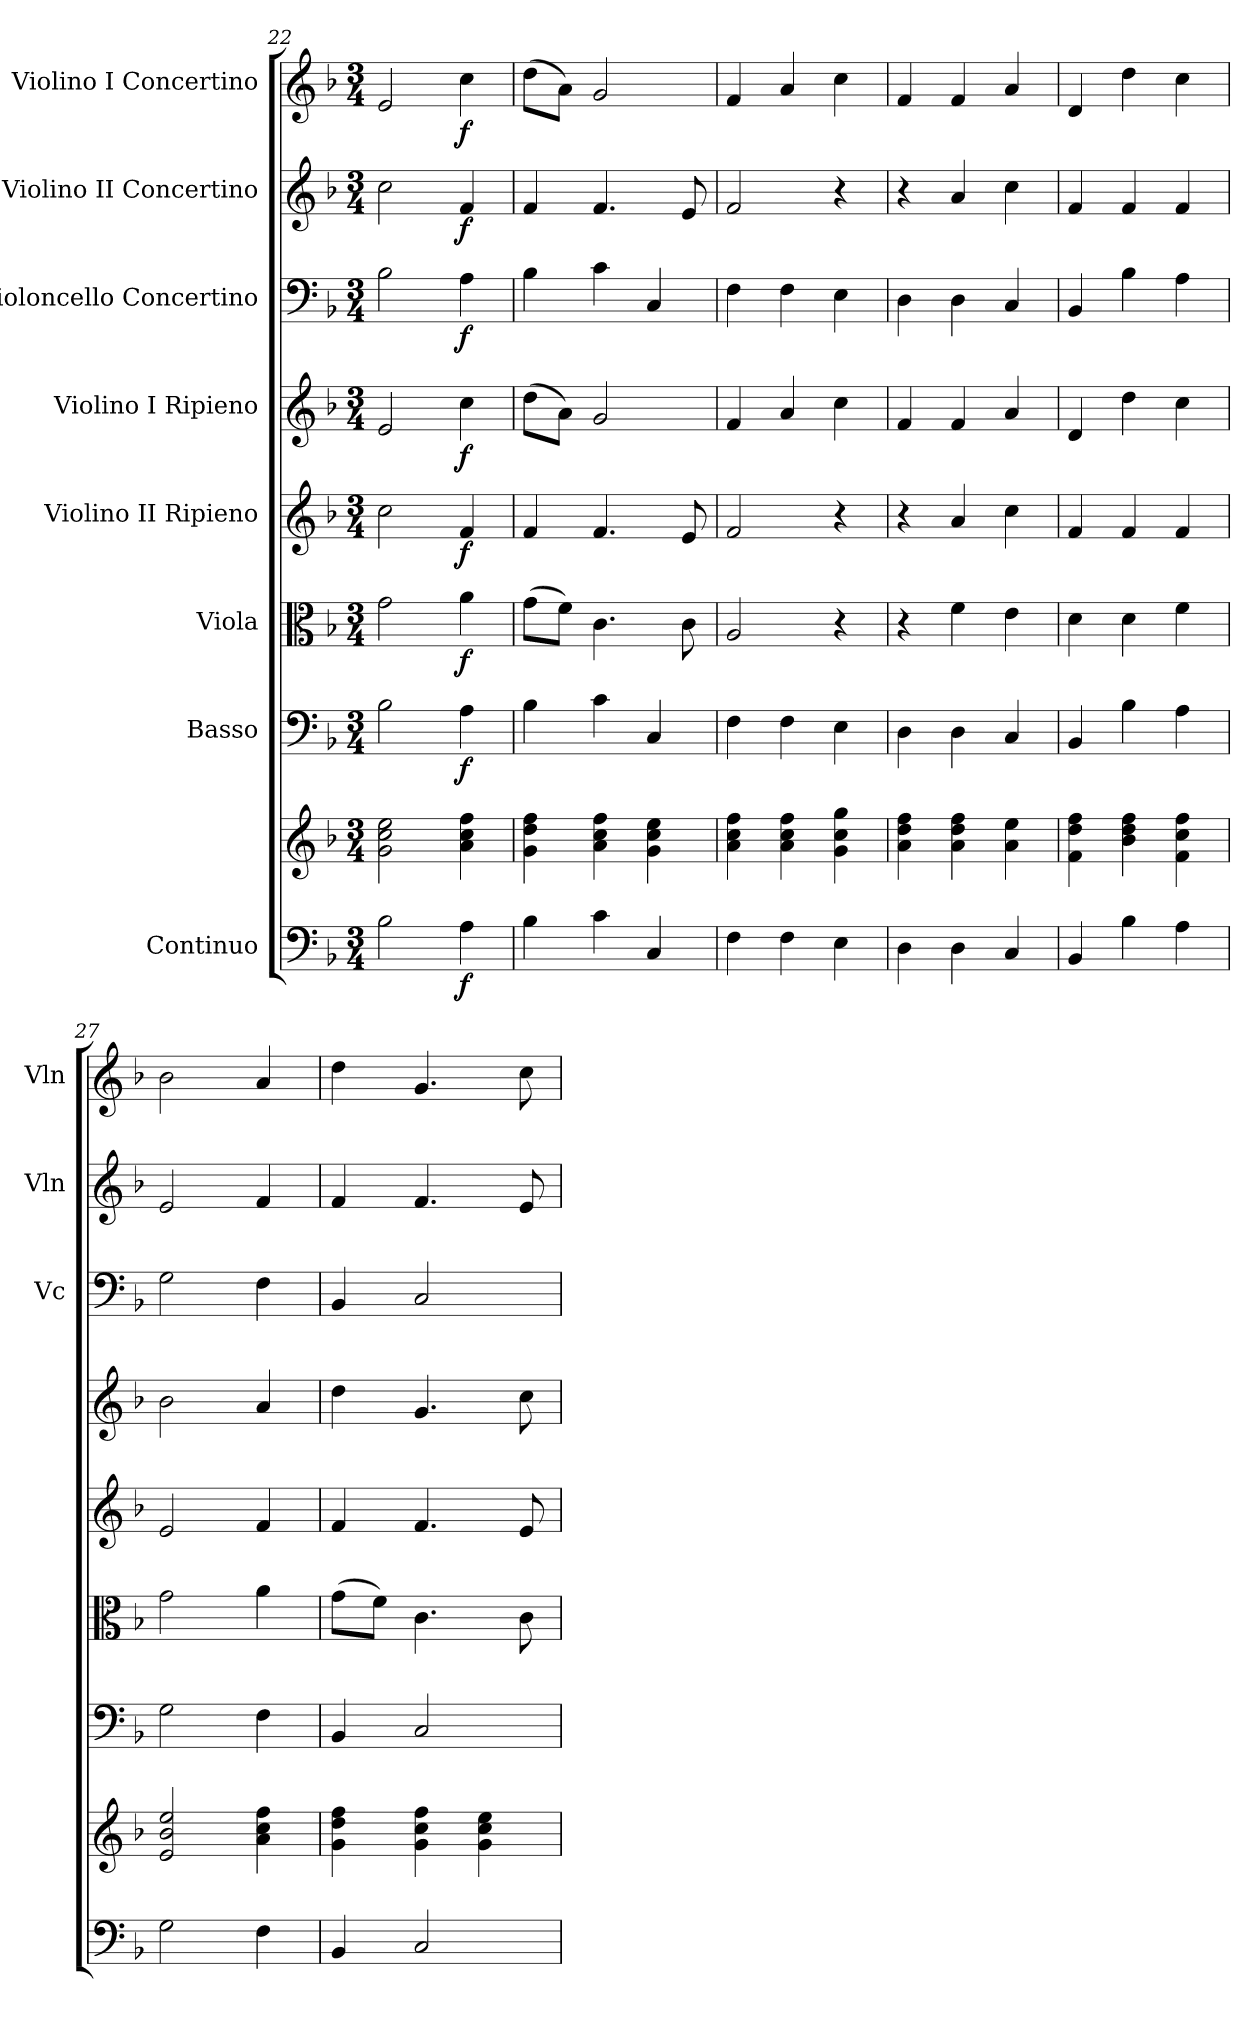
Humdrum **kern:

**kern	**kern	**dynam	**kern	**dynam	**kern	**dynam	**kern	**dynam	**kern	**dynam	**kern	**dynam	**kern	**dynam	**kern	**dynam
*part8	*part8	*part8	*part7	*part7	*part6	*part6	*part5	*part5	*part4	*part4	*part3	*part3	*part2	*part2	*part1	*part1
*staff9	*staff8	*staff8/9	*staff7	*staff7	*staff6	*staff6	*staff5	*staff5	*staff4	*staff4	*staff3	*staff3	*staff2	*staff2	*staff1	*staff1
*I"Continuo	*	*	*I"Basso	*	*I"Viola	*	*I"Violino II Ripieno	*	*I"Violino I Ripieno	*	*I"Violoncello Concertino	*	*I"Violino II Concertino	*	*I"Violino I Concertino	*
*	*	*	*	*	*	*	*	*	*	*	*I'Vc	*	*I'Vln	*	*I'Vln	*
!!LO:LB:g=z
*clefF4	*clefG2	*	*clefF4	*	*clefC3	*	*clefG2	*	*clefG2	*	*clefF4	*	*clefG2	*	*clefG2	*
*k[b-]	*k[b-]	*	*k[b-]	*	*k[b-]	*	*k[b-]	*	*k[b-]	*	*k[b-]	*	*k[b-]	*	*k[b-]	*
*M3/4	*M3/4	*	*M3/4	*	*M3/4	*	*M3/4	*	*M3/4	*	*M3/4	*	*M3/4	*	*M3/4	*
=22	=22	=22	=22	=22	=22	=22	=22	=22	=22	=22	=22	=22	=22	=22	=22	=22
2B-\	2g\ 2cc\ 2ee\	.	2B-\	.	2g\	.	2cc\	.	2e/	.	2B-\	.	2cc\	.	2e/	.
!	!	!LO:DY:b=2	!	!LO:DY:b	!	!LO:DY:b	!	!LO:DY:b	!	!LO:DY:b	!	!LO:DY:b	!	!LO:DY:b	!	!LO:DY:b
4A\	4a\ 4cc\ 4ff\	f	4A\	f	4a\	f	4f/	f	4cc\	f	4A\	f	4f/	f	4cc\	f
=23	=23	=23	=23	=23	=23	=23	=23	=23	=23	=23	=23	=23	=23	=23	=23	=23
4B-\	4g\ 4dd\ 4ff\	.	4B-\	.	(>8g\L	.	4f/	.	(>8dd\L	.	4B-\	.	4f/	.	(>8dd\L	.
.	.	.	.	.	8f\J)	.	.	.	8a\J)	.	.	.	.	.	8a\J)	.
4c\	4a\ 4cc\ 4ff\	.	4c\	.	4.c\	.	4.f/	.	2g/	.	4c\	.	4.f/	.	2g/	.
4C/	4g\ 4cc\ 4ee\	.	4C/	.	.	.	.	.	.	.	4C/	.	.	.	.	.
.	.	.	.	.	8c\	.	8e/	.	.	.	.	.	8e/	.	.	.
=24	=24	=24	=24	=24	=24	=24	=24	=24	=24	=24	=24	=24	=24	=24	=24	=24
4F\	4a\ 4cc\ 4ff\	.	4F\	.	2A/	.	2f/	.	4f/	.	4F\	.	2f/	.	4f/	.
4F\	4a\ 4cc\ 4ff\	.	4F\	.	.	.	.	.	4a/	.	4F\	.	.	.	4a/	.
4E\	4g\ 4cc\ 4gg\	.	4E\	.	4r	.	4r	.	4cc\	.	4E\	.	4r	.	4cc\	.
=25	=25	=25	=25	=25	=25	=25	=25	=25	=25	=25	=25	=25	=25	=25	=25	=25
4D\	4a\ 4dd\ 4ff\	.	4D\	.	4r	.	4r	.	4f/	.	4D\	.	4r	.	4f/	.
4D\	4a\ 4dd\ 4ff\	.	4D\	.	4f\	.	4a/	.	4f/	.	4D\	.	4a/	.	4f/	.
4C/	4a\ 4ee\	.	4C/	.	4e\	.	4cc\	.	4a/	.	4C/	.	4cc\	.	4a/	.
=26	=26	=26	=26	=26	=26	=26	=26	=26	=26	=26	=26	=26	=26	=26	=26	=26
4BB-/	4f\ 4dd\ 4ff\	.	4BB-/	.	4d\	.	4f/	.	4d/	.	4BB-/	.	4f/	.	4d/	.
4B-\	4b-\ 4dd\ 4ff\	.	4B-\	.	4d\	.	4f/	.	4dd\	.	4B-\	.	4f/	.	4dd\	.
4A\	4f\ 4cc\ 4ff\	.	4A\	.	4f\	.	4f/	.	4cc\	.	4A\	.	4f/	.	4cc\	.
=27	=27	=27	=27	=27	=27	=27	=27	=27	=27	=27	=27	=27	=27	=27	=27	=27
2G\	2e/ 2b-/ 2ee/	.	2G\	.	2g\	.	2e/	.	2b-\	.	2G\	.	2e/	.	2b-\	.
4F\	4a\ 4cc\ 4ff\	.	4F\	.	4a\	.	4f/	.	4a/	.	4F\	.	4f/	.	4a/	.
=28	=28	=28	=28	=28	=28	=28	=28	=28	=28	=28	=28	=28	=28	=28	=28	=28
*^	*	*	*^	*	*	*	*	*	*	*	*^	*	*	*	*	*
4BB-/	4ryy	4g\ 4dd\ 4ff\	.	4BB-/	4ryy	.	(>8g\L	.	4f/	.	4dd\	.	4BB-/	4ryy	.	4f/	.	4dd\	.
.	.	.	.	.	.	.	8f\J)	.	.	.	.	.	.	.	.	.	.	.	.
2C/	4ryy	4g\ 4cc\ 4ff\	.	2C/	4ryy	.	4.c\	.	4.f/	.	4.g/	.	2C/	4ryy	.	4.f/	.	4.g/	.
.	4ryy	4g\ 4cc\ 4ee\	.	.	4ryy	.	.	.	.	.	.	.	.	4ryy	.	.	.	.	.
.	.	.	.	.	.	.	8c\	.	8e/	.	8cc\	.	.	.	.	8e/	.	8cc\	.
*v	*v	*	*	*v	*v	*	*	*	*	*	*	*	*v	*v	*	*	*	*	*
=	=	=	=	=	=	=	=	=	=	=	=	=	=	=	=	=
*-	*-	*-	*-	*-	*-	*-	*-	*-	*-	*-	*-	*-	*-	*-	*-	*-
